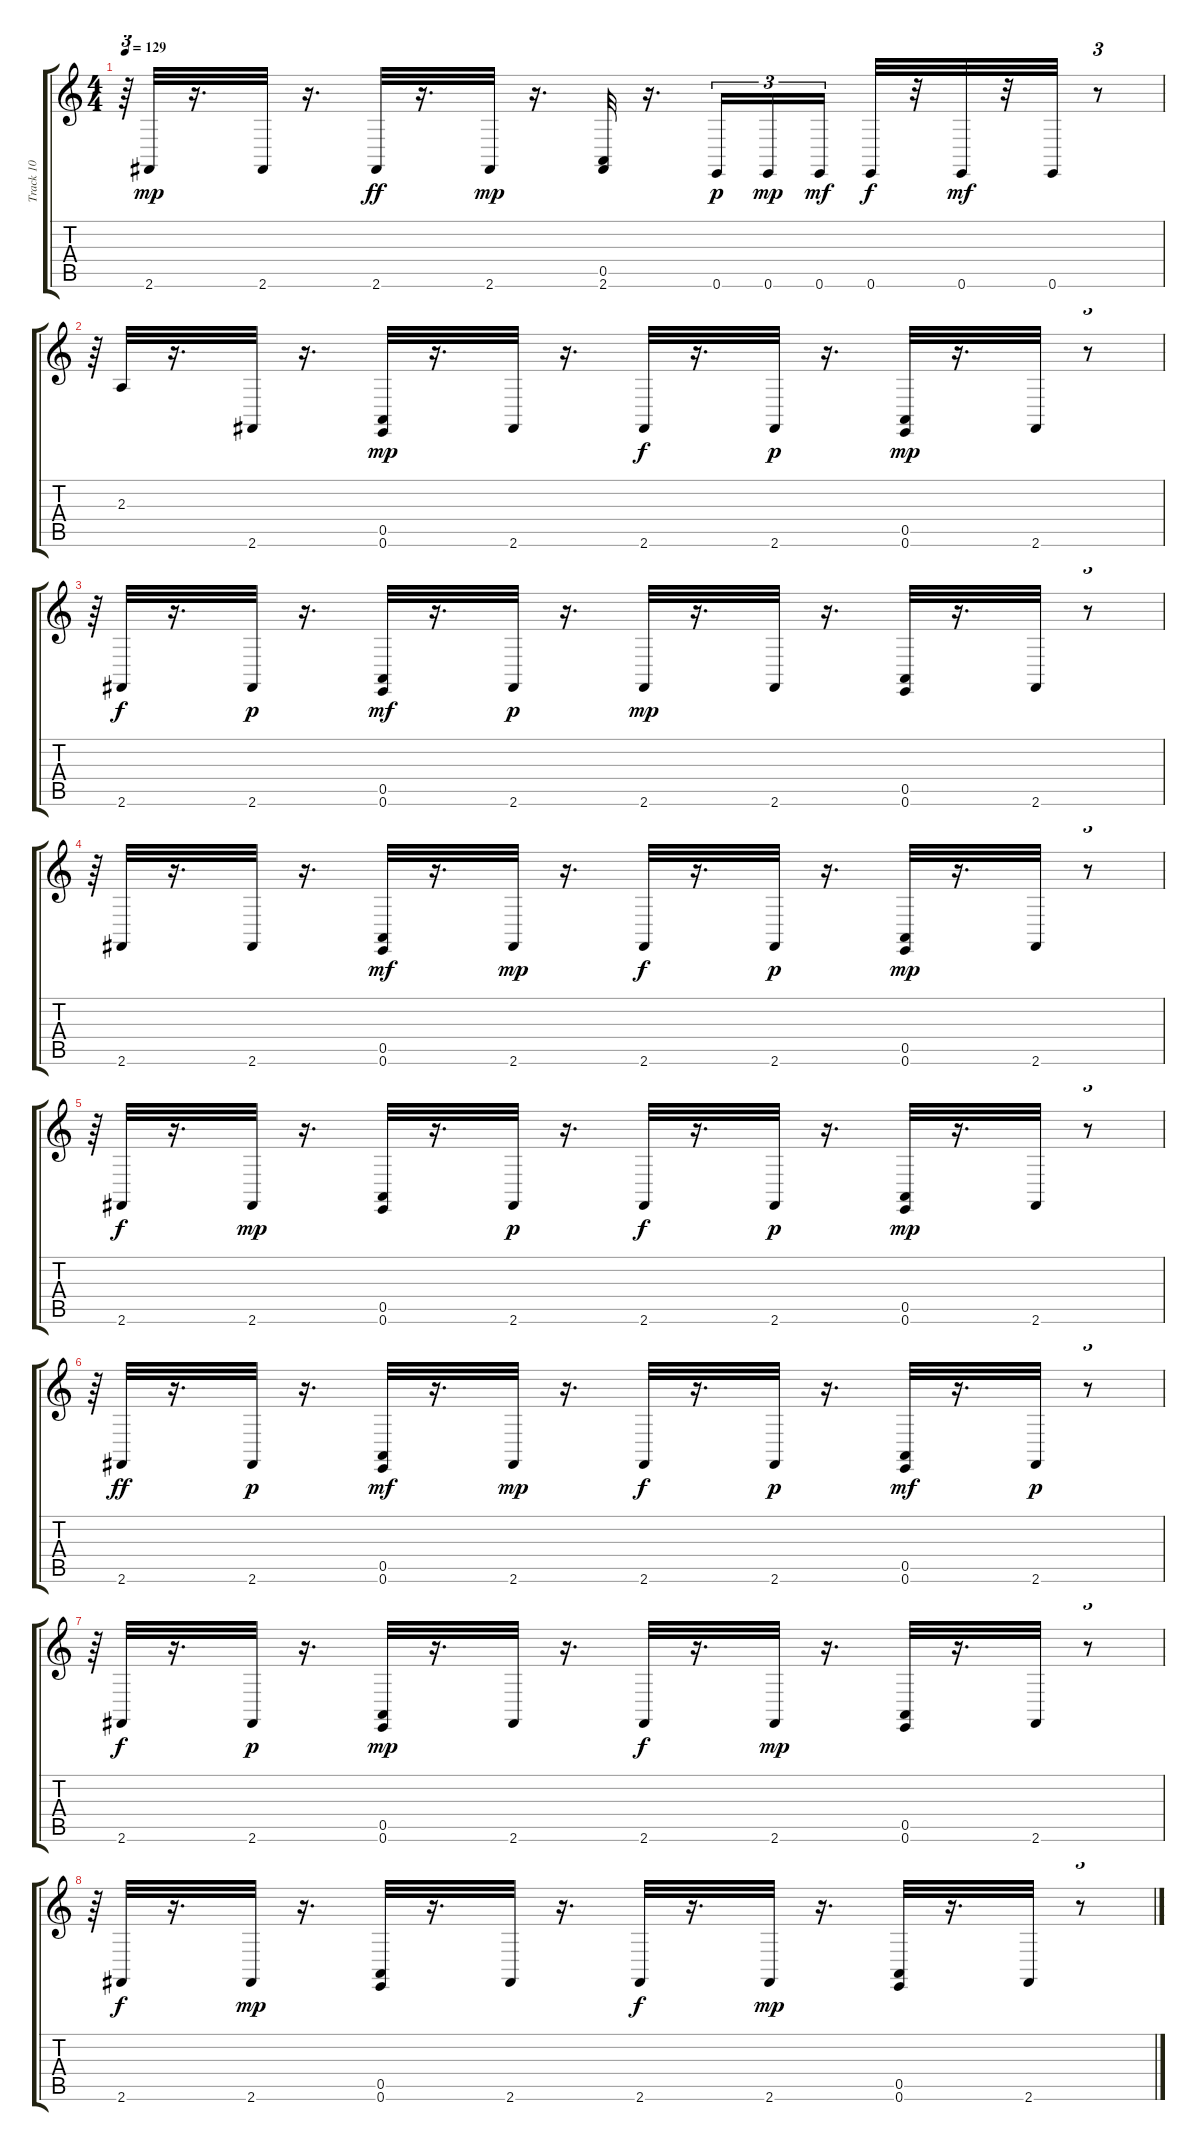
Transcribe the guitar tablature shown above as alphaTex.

\track ("Track 10" "Track 10") {instrument acousticgrandpiano}
\staff {score tabs}
\tuning (E4 B3 G3 D3 A2 E2) {hide}
\ts (4 4)
\tempo 129
\clef g2
\ks c
r.64{tu (3 2) dy mp} 2.6.32 r.16{d} 2.6.32 r.16{d} 2.6.32{dy ff} r.16{d} 2.6.32{dy mp} r.16{d} (0.5 2.6).32 r.16{d} 0.6.16{tu (3 2) dy p} 0.6.16{tu (3 2) dy mp} 0.6.16{tu (3 2) dy mf} 0.6.32{dy f} r.32 0.6.32{dy mf} r.32 0.6.32 r.8{tu (3 2)} |
r.64{tu (3 2)} 2.3.32 r.16{d} 2.6.32 r.16{d} (0.5 0.6).32{dy mp} r.16{d} 2.6.32 r.16{d} 2.6.32{dy f} r.16{d} 2.6.32{dy p} r.16{d} (0.5 0.6).32{dy mp} r.16{d} 2.6.32 r.8{tu (3 2)} |
r.64{tu (3 2)} 2.6.32{dy f} r.16{d} 2.6.32{dy p} r.16{d} (0.5 0.6).32{dy mf} r.16{d} 2.6.32{dy p} r.16{d} 2.6.32{dy mp} r.16{d} 2.6.32 r.16{d} (0.5 0.6).32 r.16{d} 2.6.32 r.8{tu (3 2)} |
r.64{tu (3 2)} 2.6.32 r.16{d} 2.6.32 r.16{d} (0.5 0.6).32{dy mf} r.16{d} 2.6.32{dy mp} r.16{d} 2.6.32{dy f} r.16{d} 2.6.32{dy p} r.16{d} (0.5 0.6).32{dy mp} r.16{d} 2.6.32 r.8{tu (3 2)} |
r.64{tu (3 2)} 2.6.32{dy f} r.16{d} 2.6.32{dy mp} r.16{d} (0.5 0.6).32 r.16{d} 2.6.32{dy p} r.16{d} 2.6.32{dy f} r.16{d} 2.6.32{dy p} r.16{d} (0.5 0.6).32{dy mp} r.16{d} 2.6.32 r.8{tu (3 2)} |
r.64{tu (3 2)} 2.6.32{dy ff} r.16{d} 2.6.32{dy p} r.16{d} (0.5 0.6).32{dy mf} r.16{d} 2.6.32{dy mp} r.16{d} 2.6.32{dy f} r.16{d} 2.6.32{dy p} r.16{d} (0.5 0.6).32{dy mf} r.16{d} 2.6.32{dy p} r.8{tu (3 2)} |
r.64{tu (3 2)} 2.6.32{dy f} r.16{d} 2.6.32{dy p} r.16{d} (0.5 0.6).32{dy mp} r.16{d} 2.6.32 r.16{d} 2.6.32{dy f} r.16{d} 2.6.32{dy mp} r.16{d} (0.5 0.6).32 r.16{d} 2.6.32 r.8{tu (3 2)} |
r.64{tu (3 2)} 2.6.32{dy f} r.16{d} 2.6.32{dy mp} r.16{d} (0.5 0.6).32 r.16{d} 2.6.32 r.16{d} 2.6.32{dy f} r.16{d} 2.6.32{dy mp} r.16{d} (0.5 0.6).32 r.16{d} 2.6.32 r.8{tu (3 2)}
